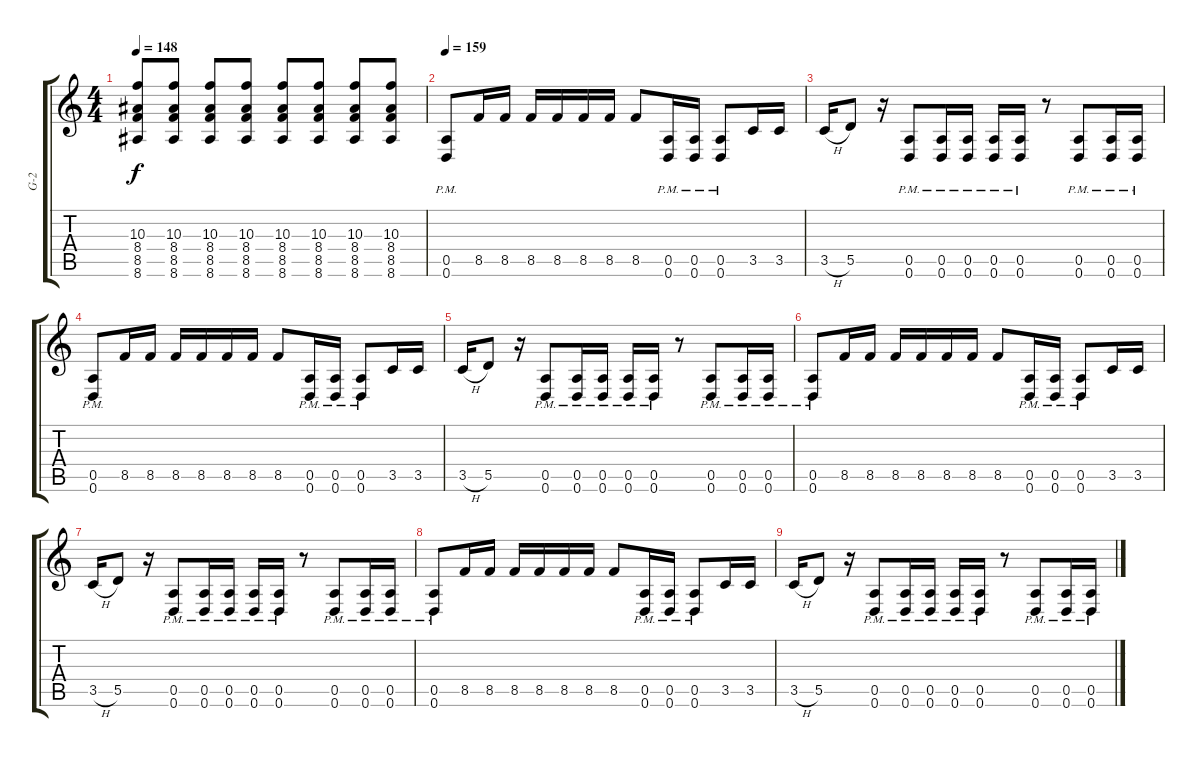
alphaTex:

\track ("G-2" "G-2") {instrument distortionguitar}
\staff {score tabs}
\tuning (E4 B3 G3 D3 A2 D2) {hide}
\ts (4 4)
\tempo 148
\clef g2
\ks c
(10.3 8.4 8.5 8.6).8{dy f} (10.3 8.4 8.5 8.6).8 (10.3 8.4 8.5 8.6).8 (10.3 8.4 8.5 8.6).8 (10.3 8.4 8.5 8.6).8 (10.3 8.4 8.5 8.6).8 (10.3 8.4 8.5 8.6).8 (10.3 8.4 8.5 8.6).8 |
\tempo 158
\tempo 159
(0.5{pm} 0.6{pm}).8 8.5.16 8.5.16 8.5.16 8.5.16 8.5.16 8.5.16 8.5.8 (0.5{pm} 0.6{pm}).16 (0.5{pm} 0.6{pm}).16 (0.5{pm} 0.6{pm}).8 3.5.16 3.5.16 |
3.5{h}.16 5.5.8 r.16 (0.5{pm} 0.6{pm}).8 (0.5{pm} 0.6{pm}).16 (0.5{pm} 0.6{pm}).16 (0.5{pm} 0.6{pm}).16 (0.5{pm} 0.6{pm}).16 r.8 (0.5{pm} 0.6{pm}).8 (0.5{pm} 0.6{pm}).16 (0.5{pm} 0.6{pm}).16 |
(0.5{pm} 0.6{pm}).8 8.5.16 8.5.16 8.5.16 8.5.16 8.5.16 8.5.16 8.5.8 (0.5{pm} 0.6{pm}).16 (0.5{pm} 0.6{pm}).16 (0.5{pm} 0.6{pm}).8 3.5.16 3.5.16 |
3.5{h}.16 5.5.8 r.16 (0.5{pm} 0.6{pm}).8 (0.5{pm} 0.6{pm}).16 (0.5{pm} 0.6{pm}).16 (0.5{pm} 0.6{pm}).16 (0.5{pm} 0.6{pm}).16 r.8 (0.5{pm} 0.6{pm}).8 (0.5{pm} 0.6{pm}).16 (0.5{pm} 0.6{pm}).16 |
(0.5{pm} 0.6{pm}).8 8.5.16 8.5.16 8.5.16 8.5.16 8.5.16 8.5.16 8.5.8 (0.5{pm} 0.6{pm}).16 (0.5{pm} 0.6{pm}).16 (0.5{pm} 0.6{pm}).8 3.5.16 3.5.16 |
3.5{h}.16 5.5.8 r.16 (0.5{pm} 0.6{pm}).8 (0.5{pm} 0.6{pm}).16 (0.5{pm} 0.6{pm}).16 (0.5{pm} 0.6{pm}).16 (0.5{pm} 0.6{pm}).16 r.8 (0.5{pm} 0.6{pm}).8 (0.5{pm} 0.6{pm}).16 (0.5{pm} 0.6{pm}).16 |
(0.5{pm} 0.6{pm}).8 8.5.16 8.5.16 8.5.16 8.5.16 8.5.16 8.5.16 8.5.8 (0.5{pm} 0.6{pm}).16 (0.5{pm} 0.6{pm}).16 (0.5{pm} 0.6{pm}).8 3.5.16 3.5.16 |
3.5{h}.16 5.5.8 r.16 (0.5{pm} 0.6{pm}).8 (0.5{pm} 0.6{pm}).16 (0.5{pm} 0.6{pm}).16 (0.5{pm} 0.6{pm}).16 (0.5{pm} 0.6{pm}).16 r.8 (0.5{pm} 0.6{pm}).8 (0.5{pm} 0.6{pm}).16 (0.5{pm} 0.6{pm}).16
